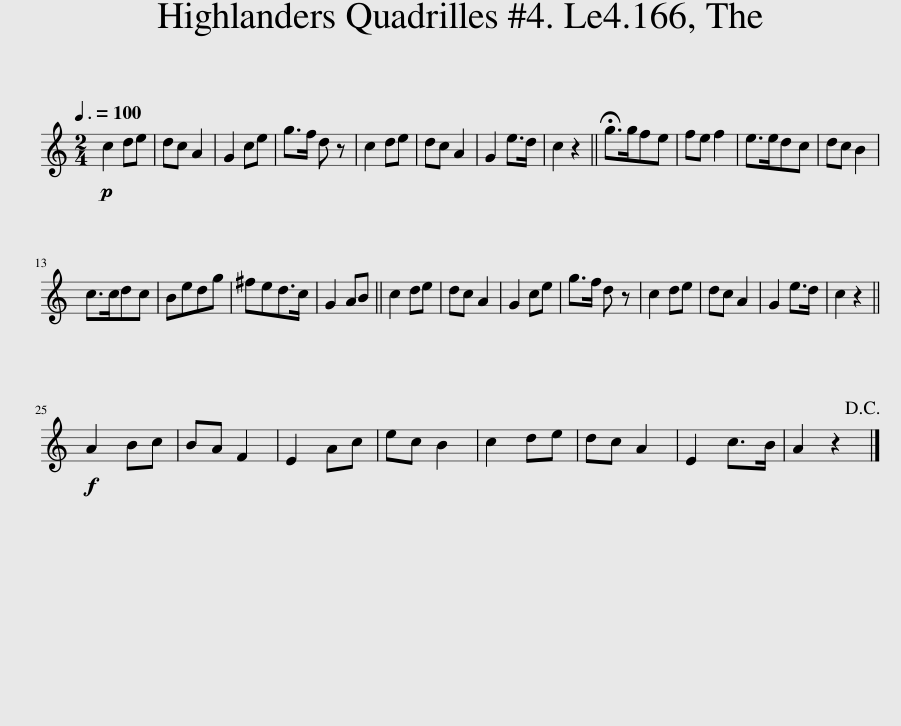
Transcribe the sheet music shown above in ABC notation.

X:1
L:1/8
Q:3/8=100
M:2/4
I:linebreak $
K:C
V:1 treble
V:1
!p! c2 de | dc A2 | G2 ce | g>f d z | c2 de | %5
 dc A2 | G2 e>d | c2 z2 || !fermata!g>gfe | fe f2 | %10
 e>edc | dc B2 |$ c>cdc | Bedg | ^fed>c | %15
 G2 AB || c2 de | dc A2 | G2 ce | g>f d z | %20
 c2 de | dc A2 | G2 e>d | c2 z2 ||$!f! A2 Bc | %25
 BA F2 | E2 Ac | ec B2 | c2 de | dc A2 | %30
 E2 c>B | A2 z2!D.C.! |] %32
